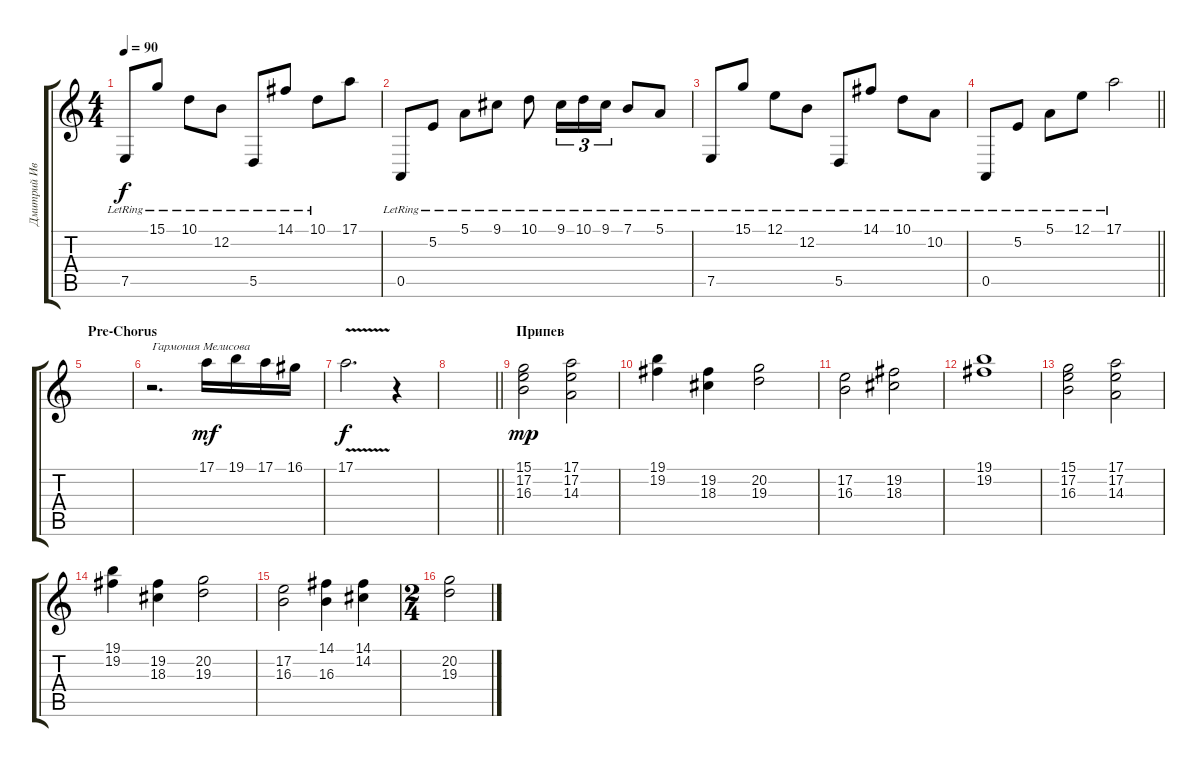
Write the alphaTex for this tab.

\track ("Дмитрий Иванов " "Дмитрий Ив") {instrument stringensemble1}
\staff {score tabs}
\tuning (E4 B3 G3 D3 A2 E2) {hide}
\ts (4 4)
\tempo 90
\clef g2
\ks c
7.5{lr}.8{dy f instrument acousticgrandpiano} 15.1{lr}.8 10.1{lr}.8 12.2{lr}.8 5.5{lr}.8 14.1{lr}.8 10.1{lr}.8 17.1.8 |
0.5{lr}.8 5.2{lr}.8 5.1{lr}.8 9.1{lr}.8 10.1{lr}.8 9.1{lr}.16{tu (3 2)} 10.1{lr}.16{tu (3 2)} 9.1{lr}.16{tu (3 2)} 7.1{lr}.8 5.1{lr}.8 |
7.5{lr}.8 15.1{lr}.8 12.1{lr}.8 12.2{lr}.8 5.5{lr}.8 14.1{lr}.8 10.1{lr}.8 10.2{lr}.8 |
\barLineRight lightlight
0.5{lr}.8 5.2{lr}.8 5.1{lr}.8 12.1{lr}.8 17.1{lr}.2 |
\section ("" "Pre-Chorus")
|
r.2{d txt "Гармония Мелисова" instrument overdrivenguitar} 17.1.16{dy mf} 19.1.16 17.1.16 16.1.16 |
17.1{v}.2{d dy f} r.4 |
\barLineRight lightlight
|
\section ("" "Припев")
(15.1 17.2 16.3).2{dy mp instrument stringensemble1} (17.1 17.2 14.3).2 |
(19.1 19.2).4 (19.2 18.3).4 (20.2 19.3).2 |
(17.2 16.3).2 (19.2 18.3).2 |
(19.1 19.2).1 |
(15.1 17.2 16.3).2 (17.1 17.2 14.3).2 |
(19.1 19.2).4 (19.2 18.3).4 (20.2 19.3).2 |
(17.2 16.3).2 (14.1 16.3).4 (14.1 14.2).4 |
\ts (2 4)
(20.2 19.3).2
